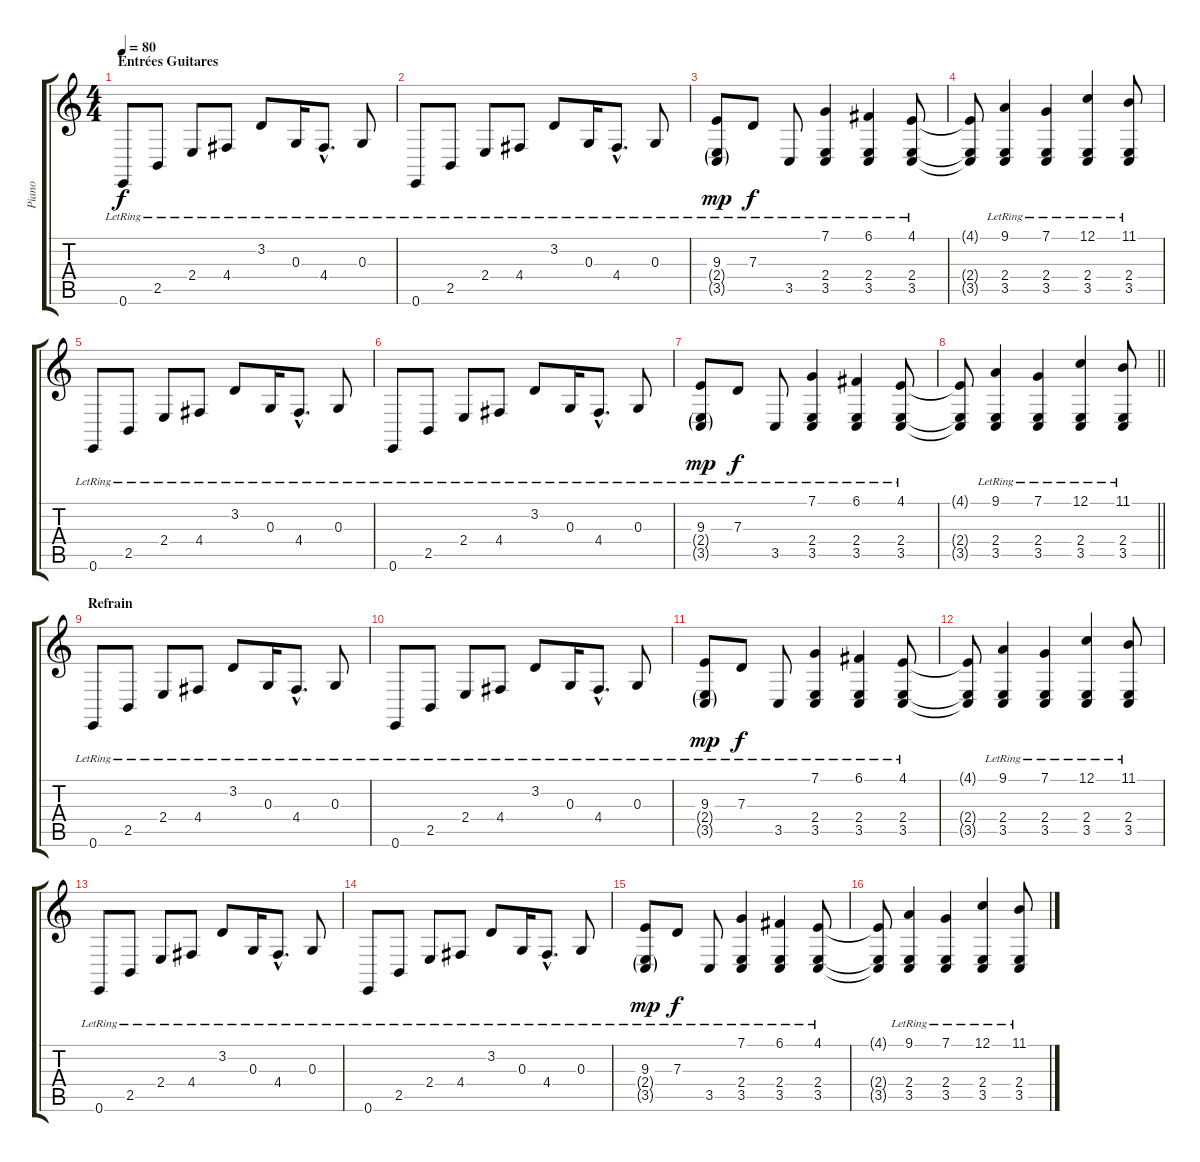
\track ("Piano" "Piano") {instrument acousticgrandpiano}
\staff {score tabs}
\tuning (C4 B3 G3 D3 A2 E2) {hide}
\ts (4 4)
\section ("" "Entrées Guitares")
\tempo 80
\clef g2
\ks c
0.6{lr}.8{dy f} 2.5{lr}.8 2.4{lr}.8 4.4{lr}.8 3.2{lr}.8 0.3{lr}.16 4.4{hac lr}.8{d} 0.3{lr}.8 |
0.6{lr}.8 2.5{lr}.8 2.4{lr}.8 4.4{lr}.8 3.2{lr}.8 0.3{lr}.16 4.4{hac lr}.8{d} 0.3{lr}.8 |
(9.3 2.4{g lr} 3.5{g lr}).8{dy mp} 7.3{lr}.8{dy f} 3.5{lr}.8 (7.1{lr} 2.4{lr} 3.5{lr}).4 (6.1{lr} 2.4{lr} 3.5{lr}).4 (4.1{lr} 2.4{lr} 3.5{lr}).8 |
(4.1{t} 2.4{t} 3.5{t}).8 (9.1 2.4{lr} 3.5{lr}).4 (7.1 2.4{lr} 3.5{lr}).4 (12.1 2.4{lr} 3.5{lr}).4 (11.1 2.4{lr} 3.5{lr}).8 |
0.6{lr}.8 2.5{lr}.8 2.4{lr}.8 4.4{lr}.8 3.2{lr}.8 0.3{lr}.16 4.4{hac lr}.8{d} 0.3{lr}.8 |
0.6{lr}.8 2.5{lr}.8 2.4{lr}.8 4.4{lr}.8 3.2{lr}.8 0.3{lr}.16 4.4{hac lr}.8{d} 0.3{lr}.8 |
(9.3 2.4{g lr} 3.5{g lr}).8{dy mp} 7.3{lr}.8{dy f} 3.5{lr}.8 (7.1{lr} 2.4{lr} 3.5{lr}).4 (6.1{lr} 2.4{lr} 3.5{lr}).4 (4.1{lr} 2.4{lr} 3.5{lr}).8 |
\barLineRight lightlight
(4.1{t} 2.4{t} 3.5{t}).8 (9.1 2.4{lr} 3.5{lr}).4 (7.1 2.4{lr} 3.5{lr}).4 (12.1 2.4{lr} 3.5{lr}).4 (11.1 2.4{lr} 3.5{lr}).8 |
\section ("" "Refrain")
0.6{lr}.8 2.5{lr}.8 2.4{lr}.8 4.4{lr}.8 3.2{lr}.8 0.3{lr}.16 4.4{hac lr}.8{d} 0.3{lr}.8 |
0.6{lr}.8 2.5{lr}.8 2.4{lr}.8 4.4{lr}.8 3.2{lr}.8 0.3{lr}.16 4.4{hac lr}.8{d} 0.3{lr}.8 |
(9.3 2.4{g lr} 3.5{g lr}).8{dy mp} 7.3{lr}.8{dy f} 3.5{lr}.8 (7.1{lr} 2.4{lr} 3.5{lr}).4 (6.1{lr} 2.4{lr} 3.5{lr}).4 (4.1{lr} 2.4{lr} 3.5{lr}).8 |
(4.1{t} 2.4{t} 3.5{t}).8 (9.1 2.4{lr} 3.5{lr}).4 (7.1 2.4{lr} 3.5{lr}).4 (12.1 2.4{lr} 3.5{lr}).4 (11.1 2.4{lr} 3.5{lr}).8 |
0.6{lr}.8 2.5{lr}.8 2.4{lr}.8 4.4{lr}.8 3.2{lr}.8 0.3{lr}.16 4.4{hac lr}.8{d} 0.3{lr}.8 |
0.6{lr}.8 2.5{lr}.8 2.4{lr}.8 4.4{lr}.8 3.2{lr}.8 0.3{lr}.16 4.4{hac lr}.8{d} 0.3{lr}.8 |
(9.3 2.4{g lr} 3.5{g lr}).8{dy mp} 7.3{lr}.8{dy f} 3.5{lr}.8 (7.1{lr} 2.4{lr} 3.5{lr}).4 (6.1{lr} 2.4{lr} 3.5{lr}).4 (4.1{lr} 2.4{lr} 3.5{lr}).8 |
(4.1{t} 2.4{t} 3.5{t}).8 (9.1 2.4{lr} 3.5{lr}).4 (7.1 2.4{lr} 3.5{lr}).4 (12.1 2.4{lr} 3.5{lr}).4 (11.1 2.4{lr} 3.5{lr}).8
